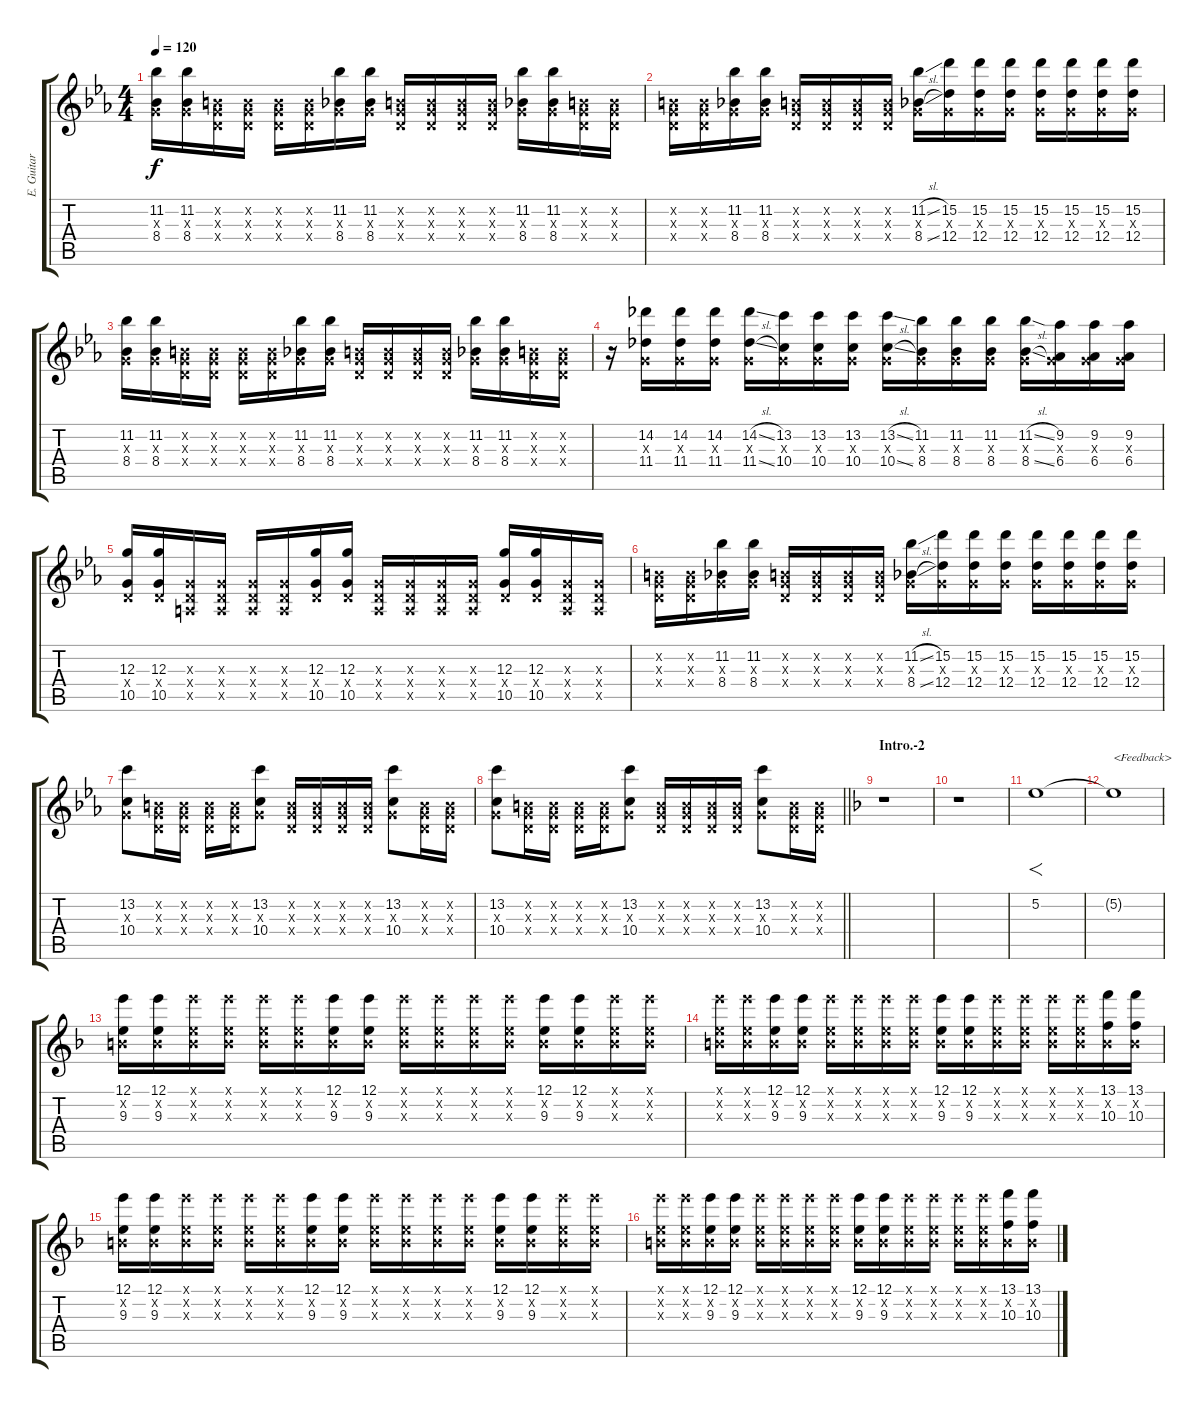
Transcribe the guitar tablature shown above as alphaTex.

\track ("E. Guitar I" "E. Guitar ") {instrument overdrivenguitar}
\staff {score tabs}
\tuning (E4 B3 G3 D3 A2 E2) {hide}
\ts (4 4)
\tempo 120
\clef g2
\ks eb
(11.2 0.3{x} 8.4).16{dy f} (11.2 0.3{x} 8.4).16 (0.2{x} 0.3{x} 0.4{x}).16 (0.2{x} 0.3{x} 0.4{x}).16 (0.2{x} 0.3{x} 0.4{x}).16 (0.2{x} 0.3{x} 0.4{x}).16 (11.2 0.3{x} 8.4).16 (11.2 0.3{x} 8.4).16 (0.2{x} 0.3{x} 0.4{x}).16 (0.2{x} 0.3{x} 0.4{x}).16 (0.2{x} 0.3{x} 0.4{x}).16 (0.2{x} 0.3{x} 0.4{x}).16 (11.2 0.3{x} 8.4).16 (11.2 0.3{x} 8.4).16 (0.2{x} 0.3{x} 0.4{x}).16 (0.2{x} 0.3{x} 0.4{x}).16 |
(0.2{x} 0.3{x} 0.4{x}).16 (0.2{x} 0.3{x} 0.4{x}).16 (11.2 0.3{x} 8.4).16 (11.2 0.3{x} 8.4).16 (0.2{x} 0.3{x} 0.4{x}).16 (0.2{x} 0.3{x} 0.4{x}).16 (0.2{x} 0.3{x} 0.4{x}).16 (0.2{x} 0.3{x} 0.4{x}).16 (11.2{sl} 0.3{x} 8.4{sl}).16 (15.2 0.3{x} 12.4).16 (15.2 0.3{x} 12.4).16 (15.2 0.3{x} 12.4).16 (15.2 0.3{x} 12.4).16 (15.2 0.3{x} 12.4).16 (15.2 0.3{x} 12.4).16 (15.2 0.3{x} 12.4).16 |
(11.2 0.3{x} 8.4).16 (11.2 0.3{x} 8.4).16 (0.2{x} 0.3{x} 0.4{x}).16 (0.2{x} 0.3{x} 0.4{x}).16 (0.2{x} 0.3{x} 0.4{x}).16 (0.2{x} 0.3{x} 0.4{x}).16 (11.2 0.3{x} 8.4).16 (11.2 0.3{x} 8.4).16 (0.2{x} 0.3{x} 0.4{x}).16 (0.2{x} 0.3{x} 0.4{x}).16 (0.2{x} 0.3{x} 0.4{x}).16 (0.2{x} 0.3{x} 0.4{x}).16 (11.2 0.3{x} 8.4).16 (11.2 0.3{x} 8.4).16 (0.2{x} 0.3{x} 0.4{x}).16 (0.2{x} 0.3{x} 0.4{x}).16 |
r.16 (14.2 0.3{x} 11.4).16 (14.2 0.3{x} 11.4).16 (14.2 0.3{x} 11.4).16 (14.2{sl} 0.3{x} 11.4{sl}).16 (13.2 0.3{x} 10.4).16 (13.2 0.3{x} 10.4).16 (13.2 0.3{x} 10.4).16 (13.2{sl} 0.3{x} 10.4{sl}).16 (11.2 0.3{x} 8.4).16 (11.2 0.3{x} 8.4).16 (11.2 0.3{x} 8.4).16 (11.2{sl} 0.3{x} 8.4{sl}).16 (9.2 0.3{x} 6.4).16 (9.2 0.3{x} 6.4).16 (9.2 0.3{x} 6.4).16 |
(12.3 0.4{x} 10.5).16 (12.3 0.4{x} 10.5).16 (0.3{x} 0.4{x} 0.5{x}).16 (0.3{x} 0.4{x} 0.5{x}).16 (0.3{x} 0.4{x} 0.5{x}).16 (0.3{x} 0.4{x} 0.5{x}).16 (12.3 0.4{x} 10.5).16 (12.3 0.4{x} 10.5).16 (0.3{x} 0.4{x} 0.5{x}).16 (0.3{x} 0.4{x} 0.5{x}).16 (0.3{x} 0.4{x} 0.5{x}).16 (0.3{x} 0.4{x} 0.5{x}).16 (12.3 0.4{x} 10.5).16 (12.3 0.4{x} 10.5).16 (0.3{x} 0.4{x} 0.5{x}).16 (0.3{x} 0.4{x} 0.5{x}).16 |
(0.2{x} 0.3{x} 0.4{x}).16 (0.2{x} 0.3{x} 0.4{x}).16 (11.2 0.3{x} 8.4).16 (11.2 0.3{x} 8.4).16 (0.2{x} 0.3{x} 0.4{x}).16 (0.2{x} 0.3{x} 0.4{x}).16 (0.2{x} 0.3{x} 0.4{x}).16 (0.2{x} 0.3{x} 0.4{x}).16 (11.2{sl} 0.3{x} 8.4{sl}).16 (15.2 0.3{x} 12.4).16 (15.2 0.3{x} 12.4).16 (15.2 0.3{x} 12.4).16 (15.2 0.3{x} 12.4).16 (15.2 0.3{x} 12.4).16 (15.2 0.3{x} 12.4).16 (15.2 0.3{x} 12.4).16 |
(13.2 0.3{x} 10.4).8 (0.2{x} 0.3{x} 0.4{x}).16 (0.2{x} 0.3{x} 0.4{x}).16 (0.2{x} 0.3{x} 0.4{x}).16 (0.2{x} 0.3{x} 0.4{x}).16 (13.2 0.3{x} 10.4).8 (0.2{x} 0.3{x} 0.4{x}).16 (0.2{x} 0.3{x} 0.4{x}).16 (0.2{x} 0.3{x} 0.4{x}).16 (0.2{x} 0.3{x} 0.4{x}).16 (13.2 0.3{x} 10.4).8 (0.2{x} 0.3{x} 0.4{x}).16 (0.2{x} 0.3{x} 0.4{x}).16 |
\barLineRight lightlight
(13.2 0.3{x} 10.4).8 (0.2{x} 0.3{x} 0.4{x}).16 (0.2{x} 0.3{x} 0.4{x}).16 (0.2{x} 0.3{x} 0.4{x}).16 (0.2{x} 0.3{x} 0.4{x}).16 (13.2 0.3{x} 10.4).8 (0.2{x} 0.3{x} 0.4{x}).16 (0.2{x} 0.3{x} 0.4{x}).16 (0.2{x} 0.3{x} 0.4{x}).16 (0.2{x} 0.3{x} 0.4{x}).16 (13.2 0.3{x} 10.4).8 (0.2{x} 0.3{x} 0.4{x}).16 (0.2{x} 0.3{x} 0.4{x}).16 |
\section ("" "Intro.-2")
\ks f
r.1 |
r.1 |
5.2.1{f} |
5.2{t}.1{txt "<Feedback>"} |
(12.1 0.2{x} 9.3).16 (12.1 0.2{x} 9.3).16 (12.1{x} 0.2{x} 9.3{x}).16 (12.1{x} 0.2{x} 9.3{x}).16 (12.1{x} 0.2{x} 9.3{x}).16 (12.1{x} 0.2{x} 9.3{x}).16 (12.1 0.2{x} 9.3).16 (12.1 0.2{x} 9.3).16 (12.1{x} 0.2{x} 9.3{x}).16 (12.1{x} 0.2{x} 9.3{x}).16 (12.1{x} 0.2{x} 9.3{x}).16 (12.1{x} 0.2{x} 9.3{x}).16 (12.1 0.2{x} 9.3).16 (12.1 0.2{x} 9.3).16 (12.1{x} 0.2{x} 9.3{x}).16 (12.1{x} 0.2{x} 9.3{x}).16 |
(12.1{x} 0.2{x} 9.3{x}).16 (12.1{x} 0.2{x} 9.3{x}).16 (12.1 0.2{x} 9.3).16 (12.1 0.2{x} 9.3).16 (12.1{x} 0.2{x} 9.3{x}).16 (12.1{x} 0.2{x} 9.3{x}).16 (12.1{x} 0.2{x} 9.3{x}).16 (12.1{x} 0.2{x} 9.3{x}).16 (12.1 0.2{x} 9.3).16 (12.1 0.2{x} 9.3).16 (12.1{x} 0.2{x} 9.3{x}).16 (12.1{x} 0.2{x} 9.3{x}).16 (12.1{x} 0.2{x} 9.3{x}).16 (12.1{x} 0.2{x} 9.3{x}).16 (13.1 0.2{x} 10.3).16 (13.1 0.2{x} 10.3).16 |
(12.1 0.2{x} 9.3).16 (12.1 0.2{x} 9.3).16 (12.1{x} 0.2{x} 9.3{x}).16 (12.1{x} 0.2{x} 9.3{x}).16 (12.1{x} 0.2{x} 9.3{x}).16 (12.1{x} 0.2{x} 9.3{x}).16 (12.1 0.2{x} 9.3).16 (12.1 0.2{x} 9.3).16 (12.1{x} 0.2{x} 9.3{x}).16 (12.1{x} 0.2{x} 9.3{x}).16 (12.1{x} 0.2{x} 9.3{x}).16 (12.1{x} 0.2{x} 9.3{x}).16 (12.1 0.2{x} 9.3).16 (12.1 0.2{x} 9.3).16 (12.1{x} 0.2{x} 9.3{x}).16 (12.1{x} 0.2{x} 9.3{x}).16 |
(12.1{x} 0.2{x} 9.3{x}).16 (12.1{x} 0.2{x} 9.3{x}).16 (12.1 0.2{x} 9.3).16 (12.1 0.2{x} 9.3).16 (12.1{x} 0.2{x} 9.3{x}).16 (12.1{x} 0.2{x} 9.3{x}).16 (12.1{x} 0.2{x} 9.3{x}).16 (12.1{x} 0.2{x} 9.3{x}).16 (12.1 0.2{x} 9.3).16 (12.1 0.2{x} 9.3).16 (12.1{x} 0.2{x} 9.3{x}).16 (12.1{x} 0.2{x} 9.3{x}).16 (12.1{x} 0.2{x} 9.3{x}).16 (12.1{x} 0.2{x} 9.3{x}).16 (13.1 0.2{x} 10.3).16 (13.1 0.2{x} 10.3).16
